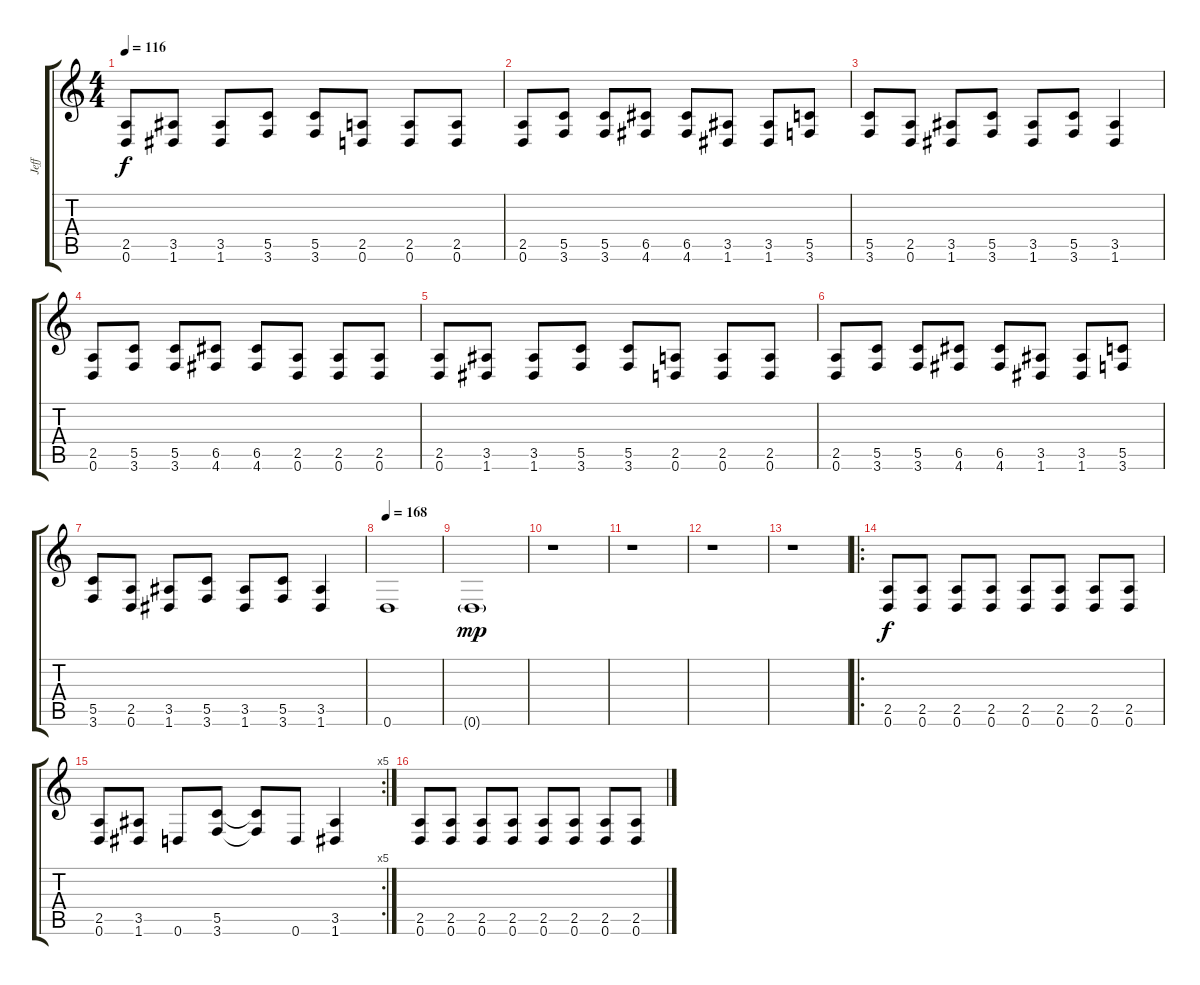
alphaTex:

\track ("Jeff" "Jeff") {instrument distortionguitar}
\staff {score tabs}
\tuning (D4 A3 F3 C3 G2 D2) {hide}
\ts (4 4)
\tempo 116
\clef g2
\ks c
(2.5 0.6).8{dy f} (3.5 1.6).8 (3.5 1.6).8 (5.5 3.6).8 (5.5 3.6).8 (2.5 0.6).8 (2.5 0.6).8 (2.5 0.6).8 |
(2.5 0.6).8 (5.5 3.6).8 (5.5 3.6).8 (6.5 4.6).8 (6.5 4.6).8 (3.5 1.6).8 (3.5 1.6).8 (5.5 3.6).8 |
(5.5 3.6).8 (2.5 0.6).8 (3.5 1.6).8 (5.5 3.6).8 (3.5 1.6).8 (5.5 3.6).8 (3.5 1.6).4 |
(2.5 0.6).8 (5.5 3.6).8 (5.5 3.6).8 (6.5 4.6).8 (6.5 4.6).8 (2.5 0.6).8 (2.5 0.6).8 (2.5 0.6).8 |
(2.5 0.6).8 (3.5 1.6).8 (3.5 1.6).8 (5.5 3.6).8 (5.5 3.6).8 (2.5 0.6).8 (2.5 0.6).8 (2.5 0.6).8 |
(2.5 0.6).8 (5.5 3.6).8 (5.5 3.6).8 (6.5 4.6).8 (6.5 4.6).8 (3.5 1.6).8 (3.5 1.6).8 (5.5 3.6).8 |
(5.5 3.6).8 (2.5 0.6).8 (3.5 1.6).8 (5.5 3.6).8 (3.5 1.6).8 (5.5 3.6).8 (3.5 1.6).4 |
\tempo 168
0.6.1 |
0.6{g}.1{dy mp} |
r.1 |
r.1 |
r.1 |
r.1 |
\ro
(2.5 0.6).8{dy f} (2.5 0.6).8 (2.5 0.6).8 (2.5 0.6).8 (2.5 0.6).8 (2.5 0.6).8 (2.5 0.6).8 (2.5 0.6).8 |
\rc 5
(2.5 0.6).8 (3.5 1.6).8 0.6.8 (5.5 3.6).8 (5.5{t} 3.6{t}).8 0.6.8 (3.5 1.6).4 |
(2.5 0.6).8 (2.5 0.6).8 (2.5 0.6).8 (2.5 0.6).8 (2.5 0.6).8 (2.5 0.6).8 (2.5 0.6).8 (2.5 0.6).8
